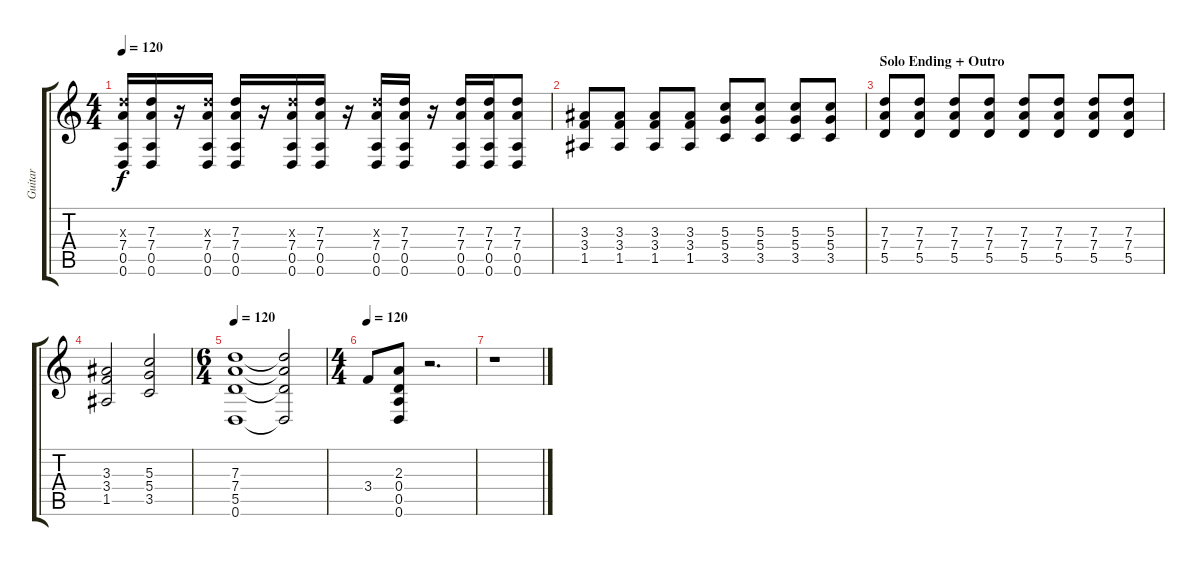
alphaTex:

\track ("Guitar" "Guitar") {instrument acousticguitarsteel}
\staff {score tabs}
\tuning (E4 B3 G3 D3 A2 D2) {hide}
\ts (4 4)
\tempo 120
\clef g2
\ks c
(7.3{x} 7.4 0.5 0.6).16{dy f instrument distortionguitar} (7.3 7.4 0.5 0.6).16{instrument distortionguitar} r.16{instrument distortionguitar} (7.3{x} 7.4 0.5 0.6).16{instrument distortionguitar} (7.3 7.4 0.5 0.6).16{instrument distortionguitar} r.16{instrument distortionguitar} (7.3{x} 7.4 0.5 0.6).16{instrument distortionguitar} (7.3 7.4 0.5 0.6).16{instrument distortionguitar} r.16{instrument distortionguitar} (7.3{x} 7.4 0.5 0.6).16{instrument distortionguitar} (7.3 7.4 0.5 0.6).16{instrument distortionguitar} r.16{instrument distortionguitar} (7.3 7.4 0.5 0.6).16{instrument distortionguitar} (7.3 7.4 0.5 0.6).16{instrument distortionguitar} (7.3 7.4 0.5 0.6).8{instrument distortionguitar} |
(3.3 3.4 1.5).8 (3.3 3.4 1.5).8 (3.3 3.4 1.5).8 (3.3 3.4 1.5).8 (5.3 5.4 3.5).8 (5.3 5.4 3.5).8 (5.3 5.4 3.5).8 (5.3 5.4 3.5).8 |
\section ("" "Solo Ending + Outro")
(7.3 7.4 5.5).8{instrument distortionguitar} (7.3 7.4 5.5).8{instrument distortionguitar} (7.3 7.4 5.5).8{instrument distortionguitar} (7.3 7.4 5.5).8{instrument distortionguitar} (7.3 7.4 5.5).8{instrument distortionguitar} (7.3 7.4 5.5).8{instrument distortionguitar} (7.3 7.4 5.5).8{instrument distortionguitar} (7.3 7.4 5.5).8{instrument distortionguitar} |
(3.3 3.4 1.5).2{instrument distortionguitar} (5.3 5.4 3.5).2 |
\ts (6 4)
\tempo 90
\tempo 120
(7.3 7.4 5.5 0.6).1 (7.3{t} 7.4{t} 5.5{t} 0.6{t}).2 |
\ts (4 4)
\tempo 120
3.4.8 (2.3 0.4 0.5 0.6).8 r.2{d} |
r.1
